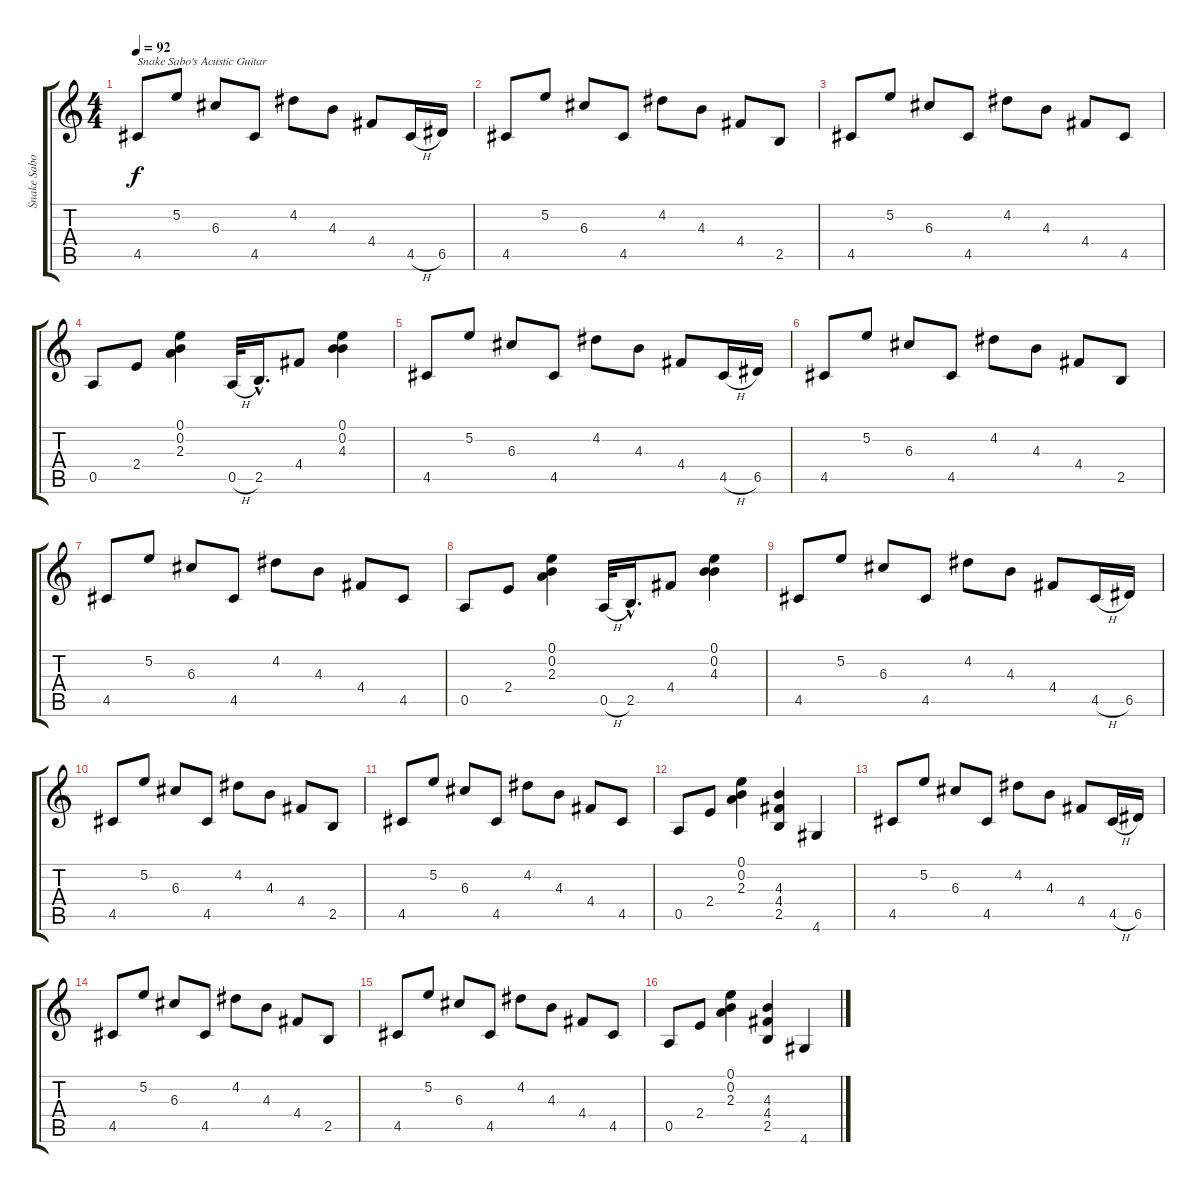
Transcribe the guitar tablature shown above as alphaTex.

\track ("Snake Sabo" "Snake Sabo") {instrument acousticguitarsteel}
\staff {score tabs}
\tuning (E4 B3 G3 D3 A2 E2) {hide}
\ts (4 4)
\tempo 92
\clef g2
\ks c
4.5.8{txt "Snake Sabo's Acustic Guitar" dy f volume 16 instrument acousticguitarsteel} 5.2.8 6.3.8 4.5.8 4.2.8 4.3.8 4.4.8 4.5{h}.16 6.5.16 |
4.5.8 5.2.8 6.3.8 4.5.8 4.2.8 4.3.8 4.4.8 2.5.8 |
4.5.8 5.2.8 6.3.8 4.5.8 4.2.8 4.3.8 4.4.8 4.5.8 |
0.5.8 2.4.8 (0.1 0.2 2.3).4 0.5{h}.32 2.5{hac}.16{d} 4.4.8 (0.1 0.2 4.3).4 |
4.5.8 5.2.8 6.3.8 4.5.8 4.2.8 4.3.8 4.4.8 4.5{h}.16 6.5.16 |
4.5.8 5.2.8 6.3.8 4.5.8 4.2.8 4.3.8 4.4.8 2.5.8 |
4.5.8 5.2.8 6.3.8 4.5.8 4.2.8 4.3.8 4.4.8 4.5.8 |
0.5.8 2.4.8 (0.1 0.2 2.3).4 0.5{h}.32 2.5{hac}.16{d} 4.4.8 (0.1 0.2 4.3).4 |
4.5.8 5.2.8 6.3.8 4.5.8 4.2.8 4.3.8 4.4.8 4.5{h}.16 6.5.16 |
4.5.8 5.2.8 6.3.8 4.5.8 4.2.8 4.3.8 4.4.8 2.5.8 |
4.5.8 5.2.8 6.3.8 4.5.8 4.2.8 4.3.8 4.4.8 4.5.8 |
0.5.8 2.4.8 (0.1 0.2 2.3).4 (4.3 4.4 2.5).4 4.6.4 |
4.5.8 5.2.8 6.3.8 4.5.8 4.2.8 4.3.8 4.4.8 4.5{h}.16 6.5.16 |
4.5.8 5.2.8 6.3.8 4.5.8 4.2.8 4.3.8 4.4.8 2.5.8 |
4.5.8 5.2.8 6.3.8 4.5.8 4.2.8 4.3.8 4.4.8 4.5.8 |
0.5.8 2.4.8 (0.1 0.2 2.3).4 (4.3 4.4 2.5).4 4.6.4
